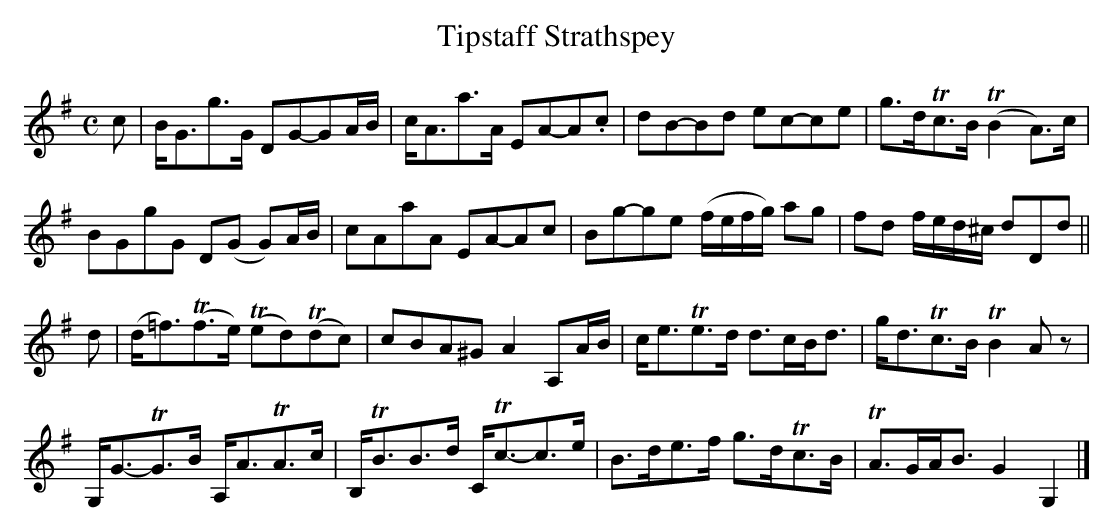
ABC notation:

X:1
T:Tipstaff Strathspey
L:1/8
M:C
K:G
c| B<Gg>G       DG-GA/B/    |c<Aa>A       EA-A.c   |\
   dB-Bd        ec-ce       |g>dTc>B    (TB2A>)c   |
   BGgG         D(G G)A/B/  |cAaA         EA-Ac    |\
   Bg-ge       (f/e/f/g/) ag|fd f/e/d/^c/ dDd     ||
d|(d<=f)(Tf>e) (Ted)(Tdc)   |cBA^G        A2 A,A/B/|\
   c<eTe>d      d>cB<d      |g<dTc>B     TB2Az     |
   G,<G-TG>B    A,<ATA>c    |B,<TBB>d     C<Tc-c>e |\
   B>de>f       g>dTc>B     |TA>GA<B      G2 G,2  |]
